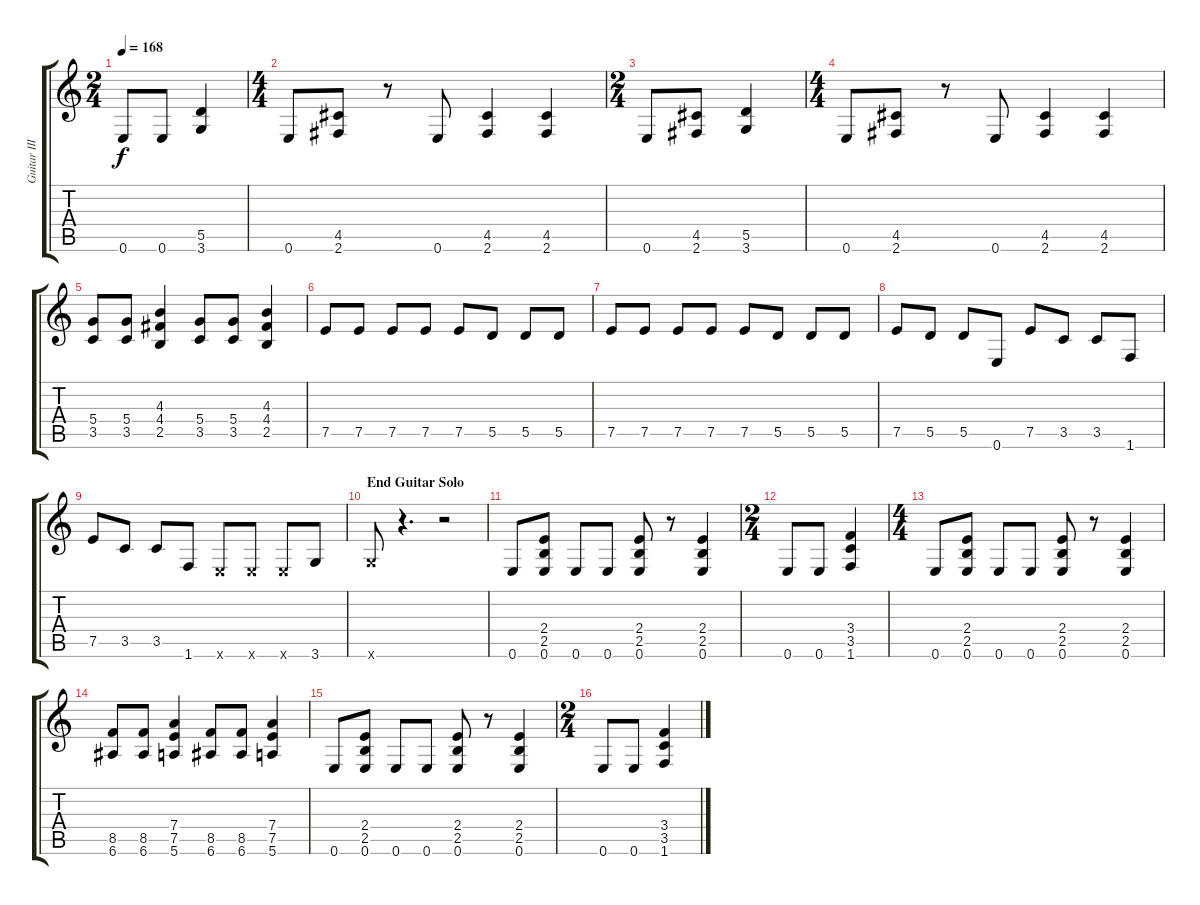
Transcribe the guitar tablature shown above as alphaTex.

\track ("Guitar III Over/Dist" "Guitar III") {instrument distortionguitar}
\staff {score tabs}
\tuning (E4 B3 G3 D3 A2 E2) {hide}
\ts (2 4)
\tempo 168
\clef g2
\ks c
0.6.8{dy f} 0.6.8 (5.5 3.6).4 |
\ts (4 4)
0.6.8 (4.5 2.6).8 r.8 0.6.8 (4.5 2.6).4 (4.5 2.6).4 |
\ts (2 4)
0.6.8 (4.5 2.6).8 (5.5 3.6).4 |
\ts (4 4)
0.6.8 (4.5 2.6).8 r.8 0.6.8 (4.5 2.6).4 (4.5 2.6).4 |
(5.4 3.5).8 (5.4 3.5).8 (4.3 4.4 2.5).4 (5.4 3.5).8 (5.4 3.5).8 (4.3 4.4 2.5).4 |
7.5.8 7.5.8 7.5.8 7.5.8 7.5.8 5.5.8 5.5.8 5.5.8 |
7.5.8 7.5.8 7.5.8 7.5.8 7.5.8 5.5.8 5.5.8 5.5.8 |
7.5.8 5.5.8 5.5.8 0.6.8 7.5.8 3.5.8 3.5.8 1.6.8 |
7.5.8 3.5.8 3.5.8 1.6.8 0.6{x}.8 0.6{x}.8 0.6{x}.8 3.6.8 |
\section ("" "End Guitar Solo")
3.6{x}.8 r.4{d} r.2 |
0.6.8 (2.4 2.5 0.6).8 0.6.8 0.6.8 (2.4 2.5 0.6).8 r.8 (2.4 2.5 0.6).4 |
\ts (2 4)
0.6.8 0.6.8 (3.4 3.5 1.6).4 |
\ts (4 4)
0.6.8 (2.4 2.5 0.6).8 0.6.8 0.6.8 (2.4 2.5 0.6).8 r.8 (2.4 2.5 0.6).4 |
(8.5 6.6).8 (8.5 6.6).8 (7.4 7.5 5.6).4 (8.5 6.6).8 (8.5 6.6).8 (7.4 7.5 5.6).4 |
0.6.8 (2.4 2.5 0.6).8 0.6.8 0.6.8 (2.4 2.5 0.6).8 r.8 (2.4 2.5 0.6).4 |
\ts (2 4)
0.6.8 0.6.8 (3.4 3.5 1.6).4
